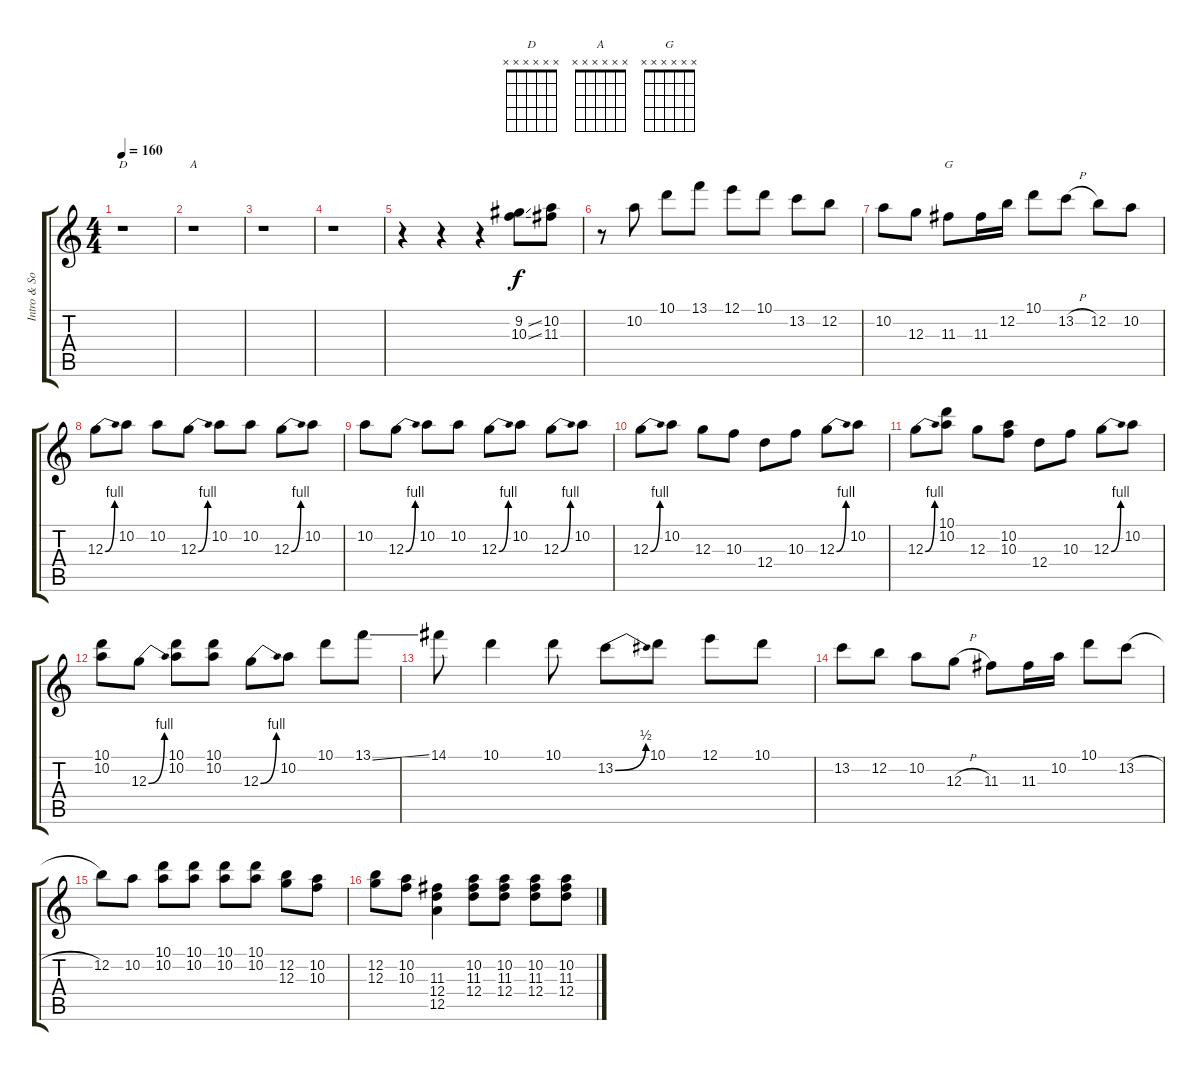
\track ("Intro & Solo Guitar" "Intro & So") {instrument electricguitarclean}
\staff {score tabs}
\tuning (E4 B3 G3 D3 A2 E2) {hide}
\chord ("D" x x x x x x)
\chord ("A" x x x x x x)
\chord ("G" x x x x x x)
\ts (4 4)
\tempo 160
\clef g2
\ks c
r.1{ch "D" dy f} |
r.1{ch "A"} |
r.1 |
r.1 |
r.4 r.4 r.4 (9.2{ss} 10.3{ss}).8 (10.2 11.3).8 |
r.8 10.2.8 10.1.8 13.1.8 12.1.8 10.1.8 13.2.8 12.2.8 |
10.2.8 12.3.8 11.3.8{ch "G"} 11.3.16 12.2.16 10.1.8 13.2{h}.8 12.2.8 10.2.8 |
12.3{be (bend 0 0 60 4)}.8 10.2.8 10.2.8 12.3{be (bend 0 0 60 4)}.8 10.2.8 10.2.8 12.3{be (bend 0 0 60 4)}.8 10.2.8 |
10.2.8 12.3{be (bend 0 0 60 4)}.8 10.2.8 10.2.8 12.3{be (bend 0 0 60 4)}.8 10.2.8 12.3{be (bend 0 0 60 4)}.8 10.2.8 |
12.3{be (bend 0 0 60 4)}.8 10.2.8 12.3.8 10.3.8 12.4.8 10.3.8 12.3{be (bend 0 0 60 4)}.8 10.2.8 |
12.3{be (bend 0 0 60 4)}.8 (10.1 10.2).8 12.3.8 (10.2 10.3).8 12.4.8 10.3.8 12.3{be (bend 0 0 60 4)}.8 10.2.8 |
(10.1 10.2).8 12.3{be (bend 0 0 60 4)}.8 (10.1 10.2).8 (10.1 10.2).8 12.3{be (bend 0 0 60 4)}.8 10.2.8 10.1.8 13.1{ss}.8 |
14.1.8 10.1.4 10.1.8 13.2{be (bend 0 0 60 2)}.8 10.1.8 12.1.8 10.1.8 |
13.2.8 12.2.8 10.2.8 12.3{h}.8 11.3.8 11.3.16 10.2.16 10.1.8 13.2{h}.8 |
12.2.8 10.2.8 (10.1 10.2).8 (10.1 10.2).8 (10.1 10.2).8 (10.1 10.2).8 (12.2 12.3).8 (10.2 10.3).8 |
(12.2 12.3).8 (10.2 10.3).8 (11.3 12.4 12.5).4 (10.2 11.3 12.4).8 (10.2 11.3 12.4).8 (10.2 11.3 12.4).8 (10.2 11.3 12.4).8
